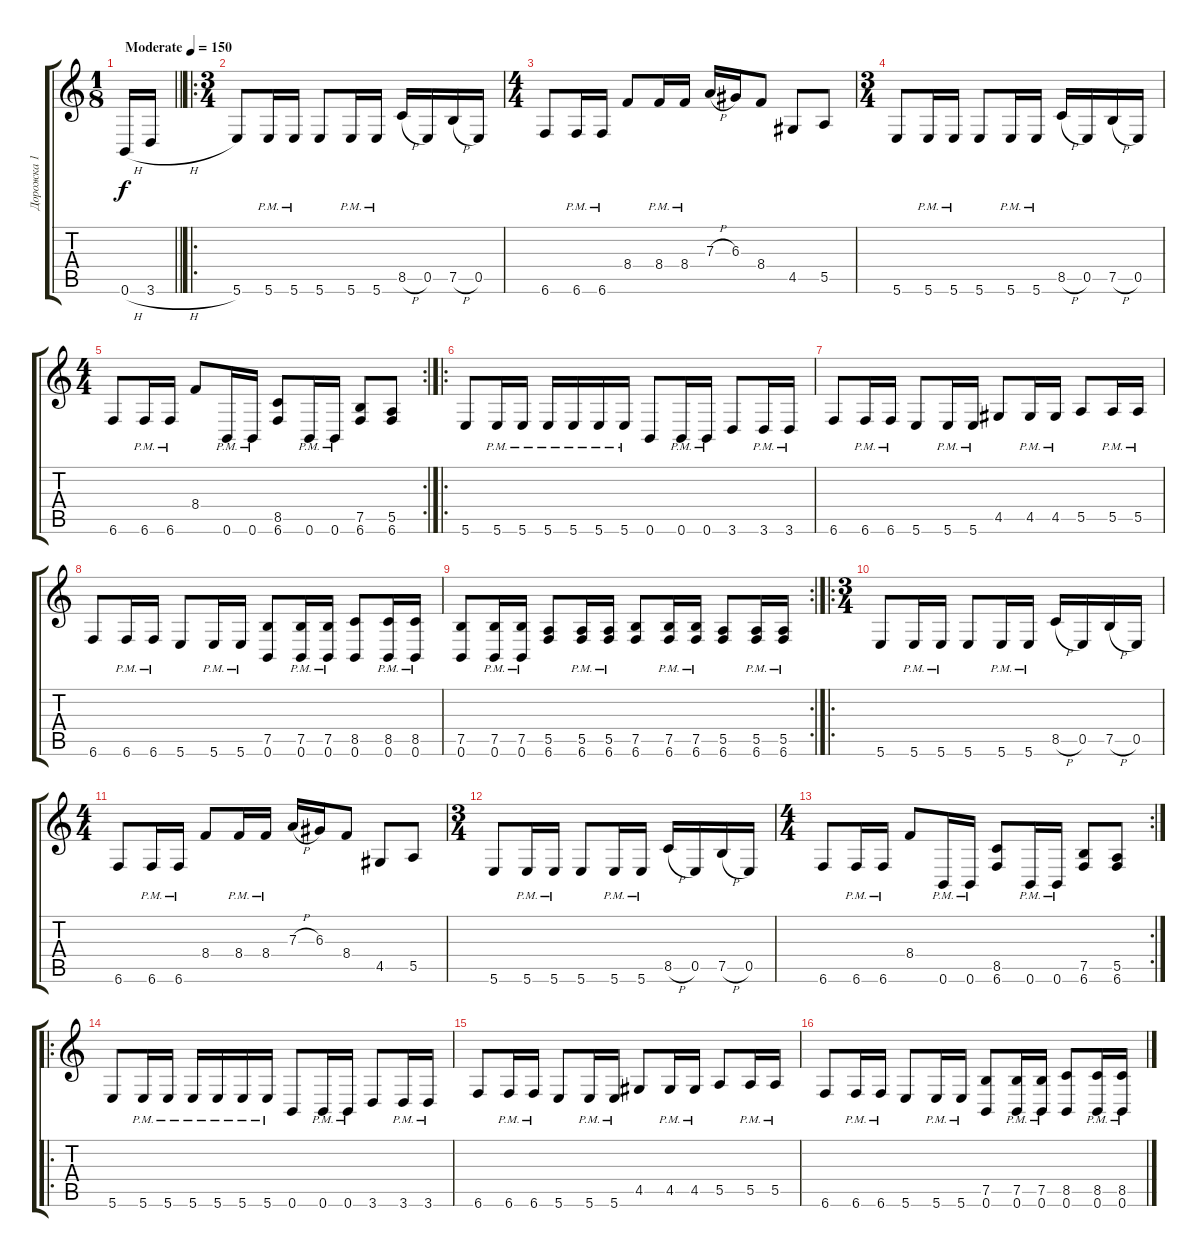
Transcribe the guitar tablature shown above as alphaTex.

\track ("Дорожка 1" "Дорожка 1") {instrument distortionguitar}
\staff {score tabs}
\tuning (B3 Gb3 D3 A2 E2 B1) {hide}
\ts (1 8)
\tempo (150 "Moderate")
\clef g2
\barLineRight lightlight
\ks c
0.6{h}.16{dy f instrument distortionguitar} 3.6{h}.16 |
\ro
\ts (3 4)
5.6.8 5.6{pm}.16 5.6{pm}.16 5.6.8 5.6{pm}.16 5.6{pm}.16 8.5{h}.16 0.5.16 7.5{h}.16 0.5.16 |
\ts (4 4)
6.6.8 6.6{pm}.16 6.6{pm}.16 8.4.8 8.4{pm}.16 8.4{pm}.16 7.3{h}.16 6.3.16 8.4.8 4.5.8 5.5.8 |
\ts (3 4)
5.6.8 5.6{pm}.16 5.6{pm}.16 5.6.8 5.6{pm}.16 5.6{pm}.16 8.5{h}.16 0.5.16 7.5{h}.16 0.5.16 |
\rc 2
\ts (4 4)
6.6.8 6.6{pm}.16 6.6{pm}.16 8.4.8 0.6{pm}.16 0.6{pm}.16 (8.5 6.6).8 0.6{pm}.16 0.6{pm}.16 (7.5 6.6).8 (5.5 6.6).8 |
\ro
5.6.8 5.6{pm}.16 5.6{pm}.16 5.6{pm}.16 5.6{pm}.16 5.6{pm}.16 5.6{pm}.16 0.6.8 0.6{pm}.16 0.6{pm}.16 3.6.8 3.6{pm}.16 3.6{pm}.16 |
6.6.8 6.6{pm}.16 6.6{pm}.16 5.6.8 5.6{pm}.16 5.6{pm}.16 4.5.8 4.5{pm}.16 4.5{pm}.16 5.5.8 5.5{pm}.16 5.5{pm}.16 |
6.6.8 6.6{pm}.16 6.6{pm}.16 5.6.8 5.6{pm}.16 5.6{pm}.16 (7.5 0.6).8 (7.5{pm} 0.6{pm}).16 (7.5{pm} 0.6{pm}).16 (8.5 0.6).8 (8.5{pm} 0.6{pm}).16 (8.5{pm} 0.6{pm}).16 |
\rc 2
(7.5 0.6).8 (7.5{pm} 0.6{pm}).16 (7.5{pm} 0.6{pm}).16 (5.5 6.6).8 (5.5{pm} 6.6{pm}).16 (5.5{pm} 6.6{pm}).16 (7.5 6.6).8 (7.5{pm} 6.6{pm}).16 (7.5{pm} 6.6{pm}).16 (5.5 6.6).8 (5.5{pm} 6.6{pm}).16 (5.5{pm} 6.6{pm}).16 |
\ro
\ts (3 4)
5.6.8 5.6{pm}.16 5.6{pm}.16 5.6.8 5.6{pm}.16 5.6{pm}.16 8.5{h}.16 0.5.16 7.5{h}.16 0.5.16 |
\ts (4 4)
6.6.8 6.6{pm}.16 6.6{pm}.16 8.4.8 8.4{pm}.16 8.4{pm}.16 7.3{h}.16 6.3.16 8.4.8 4.5.8 5.5.8 |
\ts (3 4)
5.6.8 5.6{pm}.16 5.6{pm}.16 5.6.8 5.6{pm}.16 5.6{pm}.16 8.5{h}.16 0.5.16 7.5{h}.16 0.5.16 |
\rc 2
\ts (4 4)
6.6.8 6.6{pm}.16 6.6{pm}.16 8.4.8 0.6{pm}.16 0.6{pm}.16 (8.5 6.6).8 0.6{pm}.16 0.6{pm}.16 (7.5 6.6).8 (5.5 6.6).8 |
\ro
5.6.8 5.6{pm}.16 5.6{pm}.16 5.6{pm}.16 5.6{pm}.16 5.6{pm}.16 5.6{pm}.16 0.6.8 0.6{pm}.16 0.6{pm}.16 3.6.8 3.6{pm}.16 3.6{pm}.16 |
6.6.8 6.6{pm}.16 6.6{pm}.16 5.6.8 5.6{pm}.16 5.6{pm}.16 4.5.8 4.5{pm}.16 4.5{pm}.16 5.5.8 5.5{pm}.16 5.5{pm}.16 |
6.6.8 6.6{pm}.16 6.6{pm}.16 5.6.8 5.6{pm}.16 5.6{pm}.16 (7.5 0.6).8 (7.5{pm} 0.6{pm}).16 (7.5{pm} 0.6{pm}).16 (8.5 0.6).8 (8.5{pm} 0.6{pm}).16 (8.5{pm} 0.6{pm}).16
